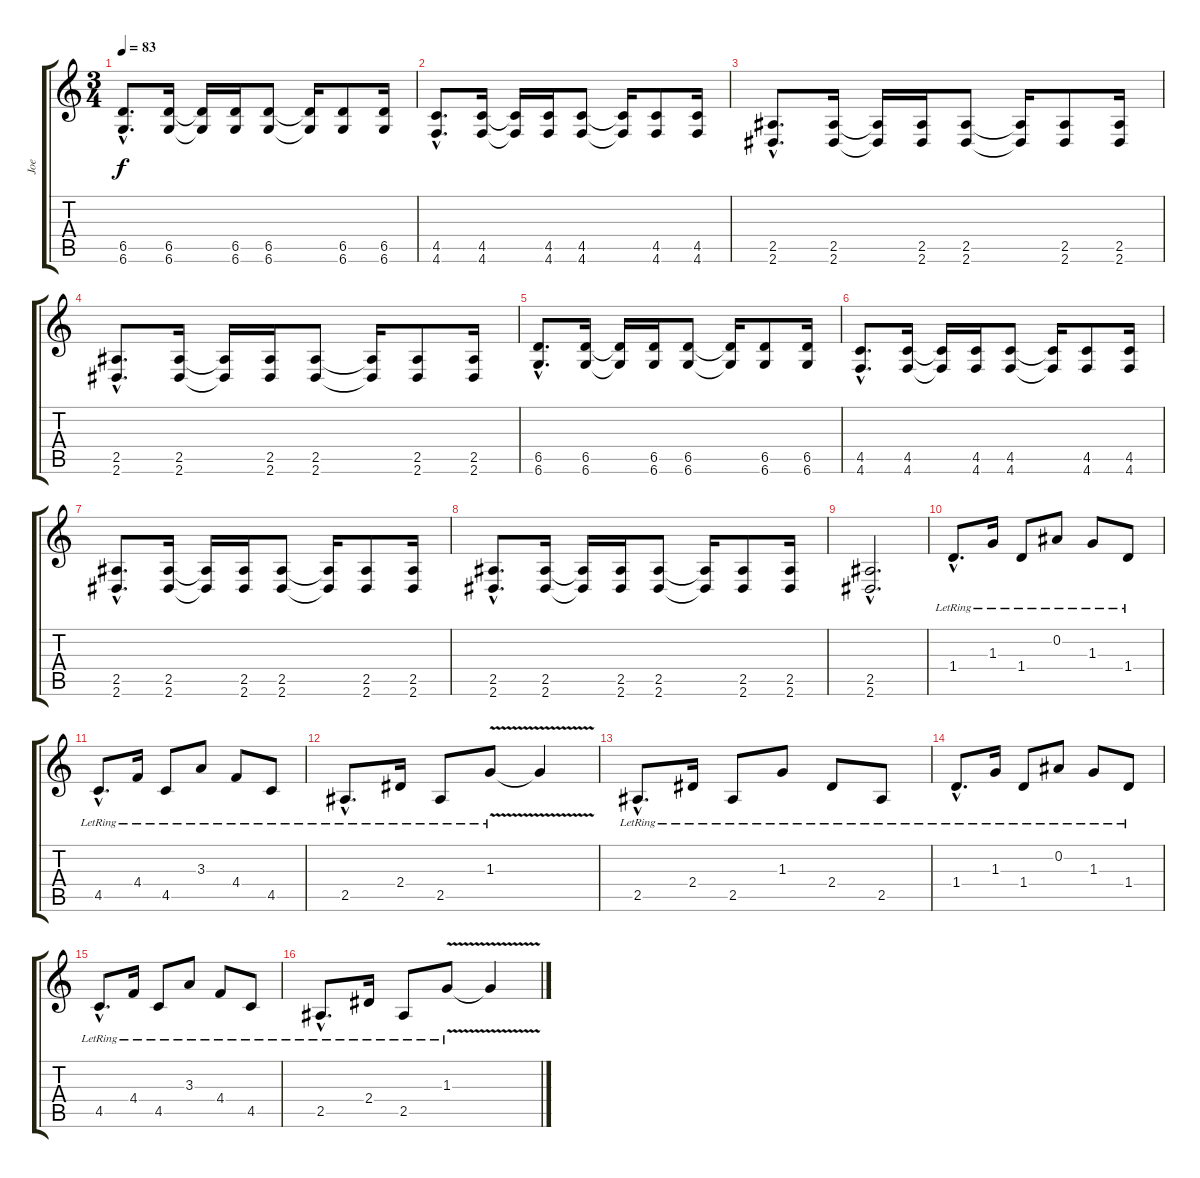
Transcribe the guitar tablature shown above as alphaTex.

\track ("Joe" "Joe") {instrument electricguitarjazz}
\staff {score tabs}
\tuning (Eb4 Bb3 Gb3 Db3 Ab2 Db2) {hide}
\ts (3 4)
\tempo 83
\clef g2
\ks c
(6.5{hac} 6.6{hac}).8{d dy f} (6.5 6.6).16 (6.5{t} 6.6{t}).16 (6.5 6.6).16 (6.5 6.6).8 (6.5{t} 6.6{t}).16 (6.5 6.6).8 (6.5 6.6).16 |
(4.5{hac} 4.6{hac}).8{d} (4.5 4.6).16 (4.5{t} 4.6{t}).16 (4.5 4.6).16 (4.5 4.6).8 (4.5{t} 4.6{t}).16 (4.5 4.6).8 (4.5 4.6).16 |
(2.5{hac} 2.6{hac}).8{d} (2.5 2.6).16 (2.5{t} 2.6{t}).16 (2.5 2.6).16 (2.5 2.6).8 (2.5{t} 2.6{t}).16 (2.5 2.6).8 (2.5 2.6).16 |
(2.5{hac} 2.6{hac}).8{d} (2.5 2.6).16 (2.5{t} 2.6{t}).16 (2.5 2.6).16 (2.5 2.6).8 (2.5{t} 2.6{t}).16 (2.5 2.6).8 (2.5 2.6).16 |
(6.5{hac} 6.6{hac}).8{d} (6.5 6.6).16 (6.5{t} 6.6{t}).16 (6.5 6.6).16 (6.5 6.6).8 (6.5{t} 6.6{t}).16 (6.5 6.6).8 (6.5 6.6).16 |
(4.5{hac} 4.6{hac}).8{d} (4.5 4.6).16 (4.5{t} 4.6{t}).16 (4.5 4.6).16 (4.5 4.6).8 (4.5{t} 4.6{t}).16 (4.5 4.6).8 (4.5 4.6).16 |
(2.5{hac} 2.6{hac}).8{d} (2.5 2.6).16 (2.5{t} 2.6{t}).16 (2.5 2.6).16 (2.5 2.6).8 (2.5{t} 2.6{t}).16 (2.5 2.6).8 (2.5 2.6).16 |
(2.5{hac} 2.6{hac}).8{d} (2.5 2.6).16 (2.5{t} 2.6{t}).16 (2.5 2.6).16 (2.5 2.6).8 (2.5{t} 2.6{t}).16 (2.5 2.6).8 (2.5 2.6).16 |
(2.5{hac} 2.6{hac}).2{d} |
1.4{hac lr}.8{d balance 11 instrument electricguitarjazz} 1.3{lr}.16 1.4{lr}.8 0.2{lr}.8 1.3{lr}.8 1.4{lr}.8 |
4.5{hac lr}.8{d} 4.4{lr}.16 4.5{lr}.8 3.3{lr}.8 4.4{lr}.8 4.5{lr}.8 |
2.5{hac lr}.8{d} 2.4{lr}.16 2.5{lr}.8 1.3{v lr}.8 1.3{t}.4 |
2.5{hac lr}.8{d} 2.4{lr}.16 2.5{lr}.8 1.3{lr}.8 2.4{lr}.8 2.5{lr}.8 |
1.4{hac lr}.8{d} 1.3{lr}.16 1.4{lr}.8 0.2{lr}.8 1.3{lr}.8 1.4{lr}.8 |
4.5{hac lr}.8{d} 4.4{lr}.16 4.5{lr}.8 3.3{lr}.8 4.4{lr}.8 4.5{lr}.8 |
2.5{hac lr}.8{d} 2.4{lr}.16 2.5{lr}.8 1.3{v lr}.8 1.3{t}.4
